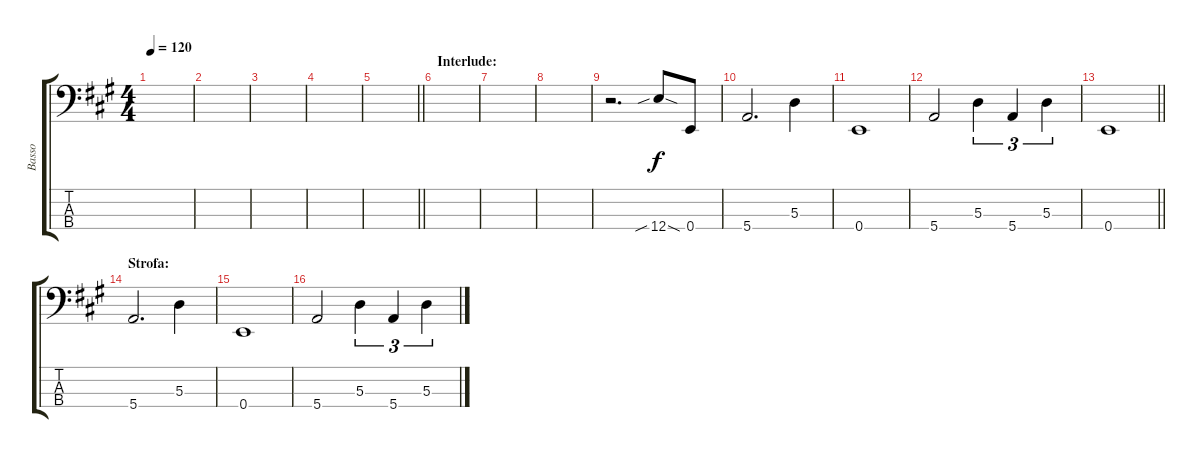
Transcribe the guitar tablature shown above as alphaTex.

\track ("Basso" "Basso") {instrument electricbasspick}
\staff {score tabs}
\tuning (G2 D2 A1 E1) {hide}
\ts (4 4)
\tempo 120
\clef f4
\ks a
|
|
|
|
\barLineRight lightlight
|
\section ("" "Interlude:")
|
|
|
r.2{d} 12.4{sib sod}.8 0.4.8 |
5.4.2{d} 5.3.4 |
0.4.1 |
5.4.2 5.3.4{tu (3 2)} 5.4.4{tu (3 2)} 5.3.4{tu (3 2)} |
\barLineRight lightlight
0.4.1 |
\section ("" "Strofa:")
5.4.2{d} 5.3.4 |
0.4.1 |
5.4.2 5.3.4{tu (3 2)} 5.4.4{tu (3 2)} 5.3.4{tu (3 2)}
